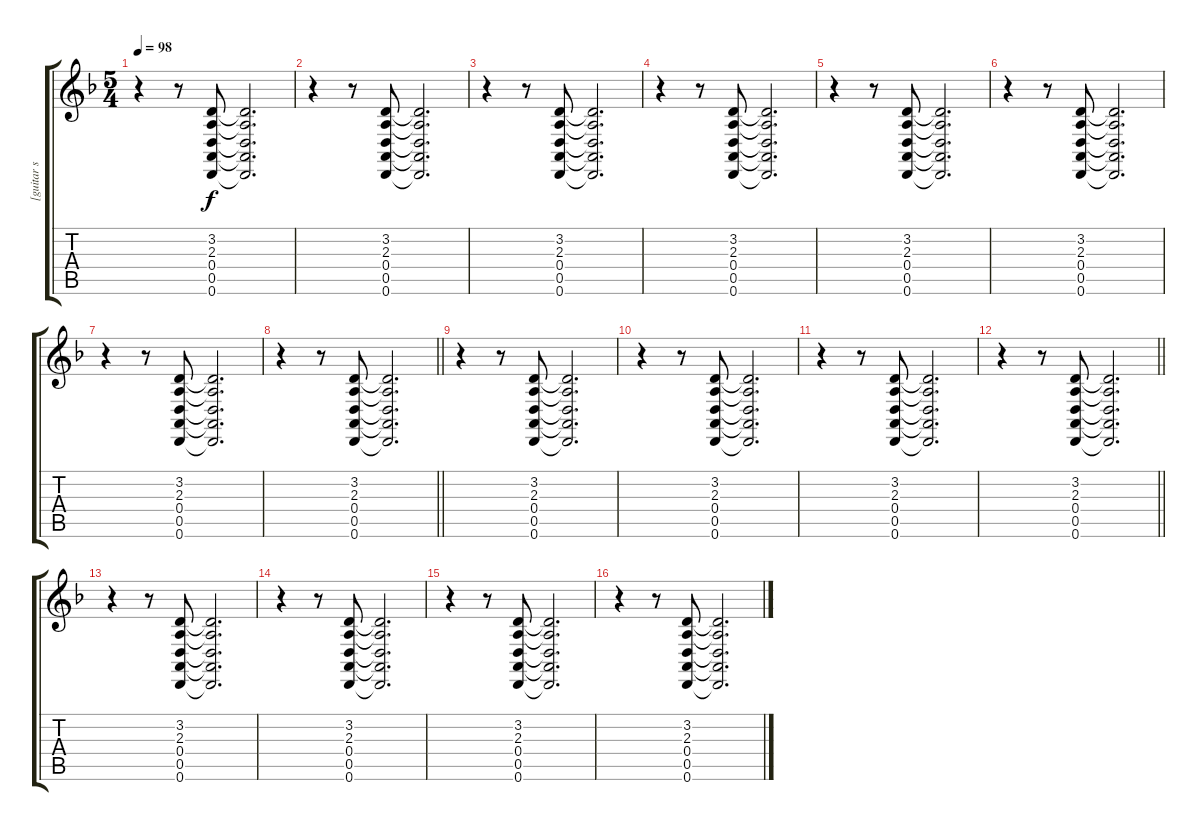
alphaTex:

\track (" [guitar synth]" " [guitar s") {instrument lead2sawtooth}
\staff {score tabs}
\tuning (E4 B3 G3 D3 A2 D2) {hide}
\ts (5 4)
\tempo 98
\clef g2
\ks dminor
r.4{dy f} r.8{volume 7} (3.2 2.3 0.4 0.5 0.6).8 (3.2{t} 2.3{t} 0.4{t} 0.5{t} 0.6{t}).2{d volume 3} |
r.4 r.8{volume 7} (3.2 2.3 0.4 0.5 0.6).8 (3.2{t} 2.3{t} 0.4{t} 0.5{t} 0.6{t}).2{d volume 3} |
r.4 r.8{volume 7} (3.2 2.3 0.4 0.5 0.6).8 (3.2{t} 2.3{t} 0.4{t} 0.5{t} 0.6{t}).2{d volume 3} |
r.4 r.8{volume 7} (3.2 2.3 0.4 0.5 0.6).8 (3.2{t} 2.3{t} 0.4{t} 0.5{t} 0.6{t}).2{d volume 3} |
r.4 r.8{volume 7} (3.2 2.3 0.4 0.5 0.6).8 (3.2{t} 2.3{t} 0.4{t} 0.5{t} 0.6{t}).2{d volume 3} |
r.4 r.8{volume 7} (3.2 2.3 0.4 0.5 0.6).8 (3.2{t} 2.3{t} 0.4{t} 0.5{t} 0.6{t}).2{d volume 3} |
r.4 r.8{volume 7} (3.2 2.3 0.4 0.5 0.6).8 (3.2{t} 2.3{t} 0.4{t} 0.5{t} 0.6{t}).2{d volume 3} |
\barLineRight lightlight
r.4 r.8{volume 7} (3.2 2.3 0.4 0.5 0.6).8 (3.2{t} 2.3{t} 0.4{t} 0.5{t} 0.6{t}).2{d volume 3} |
r.4 r.8{volume 7} (3.2 2.3 0.4 0.5 0.6).8 (3.2{t} 2.3{t} 0.4{t} 0.5{t} 0.6{t}).2{d volume 3} |
r.4 r.8{volume 7} (3.2 2.3 0.4 0.5 0.6).8 (3.2{t} 2.3{t} 0.4{t} 0.5{t} 0.6{t}).2{d volume 3} |
r.4 r.8{volume 7} (3.2 2.3 0.4 0.5 0.6).8 (3.2{t} 2.3{t} 0.4{t} 0.5{t} 0.6{t}).2{d volume 3} |
\barLineRight lightlight
r.4 r.8{volume 7} (3.2 2.3 0.4 0.5 0.6).8 (3.2{t} 2.3{t} 0.4{t} 0.5{t} 0.6{t}).2{d volume 3} |
r.4 r.8{volume 7} (3.2 2.3 0.4 0.5 0.6).8 (3.2{t} 2.3{t} 0.4{t} 0.5{t} 0.6{t}).2{d volume 3} |
r.4 r.8{volume 7} (3.2 2.3 0.4 0.5 0.6).8 (3.2{t} 2.3{t} 0.4{t} 0.5{t} 0.6{t}).2{d volume 3} |
r.4 r.8{volume 7} (3.2 2.3 0.4 0.5 0.6).8 (3.2{t} 2.3{t} 0.4{t} 0.5{t} 0.6{t}).2{d volume 3} |
r.4 r.8{volume 7} (3.2 2.3 0.4 0.5 0.6).8 (3.2{t} 2.3{t} 0.4{t} 0.5{t} 0.6{t}).2{d volume 3}
